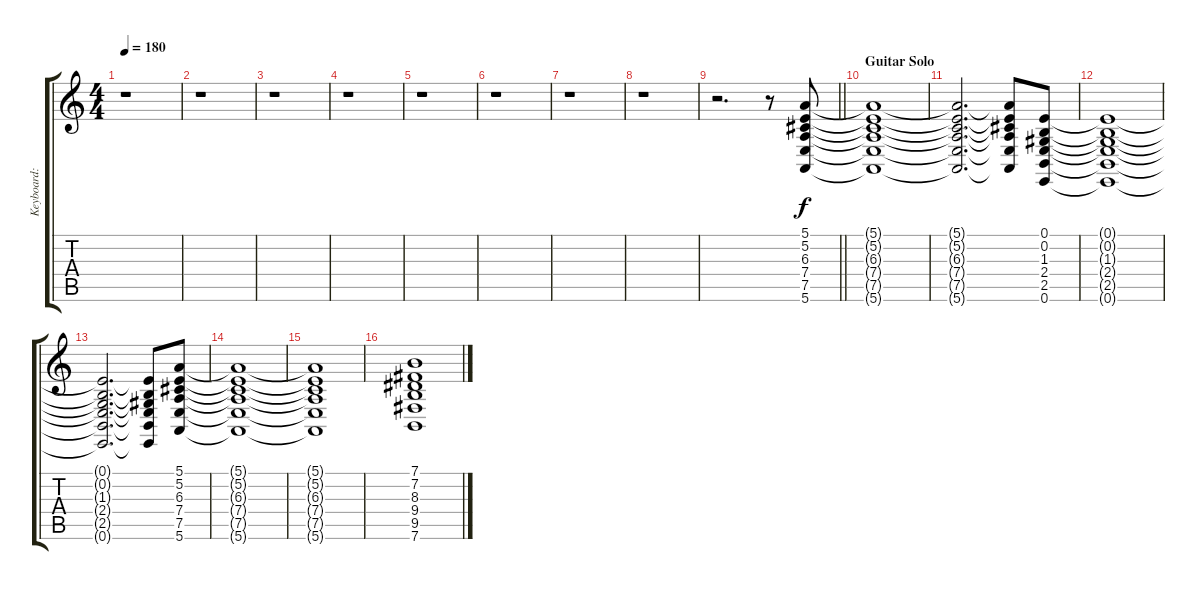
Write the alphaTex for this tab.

\track ("Keyboard: Tsugumi Kotobuki" "Keyboard: ") {instrument lead1square}
\staff {score tabs}
\tuning (E4 B3 G3 D3 A2 E2) {hide}
\ts (4 4)
\tempo 180
\clef g2
\ks c
r.1{dy f} |
r.1 |
r.1 |
r.1 |
r.1 |
r.1 |
r.1 |
r.1 |
\barLineRight lightlight
r.2{d} r.8 (5.1 5.2 6.3 7.4 7.5 5.6).8 |
\section ("" "Guitar Solo")
(5.1{t} 5.2{t} 6.3{t} 7.4{t} 7.5{t} 5.6{t}).1 |
(5.1{t} 5.2{t} 6.3{t} 7.4{t} 7.5{t} 5.6{t}).2{d} (5.1{t} 5.2{t} 6.3{t} 7.4{t} 7.5{t} 5.6{t}).8 (0.1 0.2 1.3 2.4 2.5 0.6).8 |
(0.1{t} 0.2{t} 1.3{t} 2.4{t} 2.5{t} 0.6{t}).1 |
(0.1{t} 0.2{t} 1.3{t} 2.4{t} 2.5{t} 0.6{t}).2{d} (0.1{t} 0.2{t} 1.3{t} 2.4{t} 2.5{t} 0.6{t}).8 (5.1 5.2 6.3 7.4 7.5 5.6).8 |
(5.1{t} 5.2{t} 6.3{t} 7.4{t} 7.5{t} 5.6{t}).1 |
(5.1{t} 5.2{t} 6.3{t} 7.4{t} 7.5{t} 5.6{t}).1 |
(7.1 7.2 8.3 9.4 9.5 7.6).1
